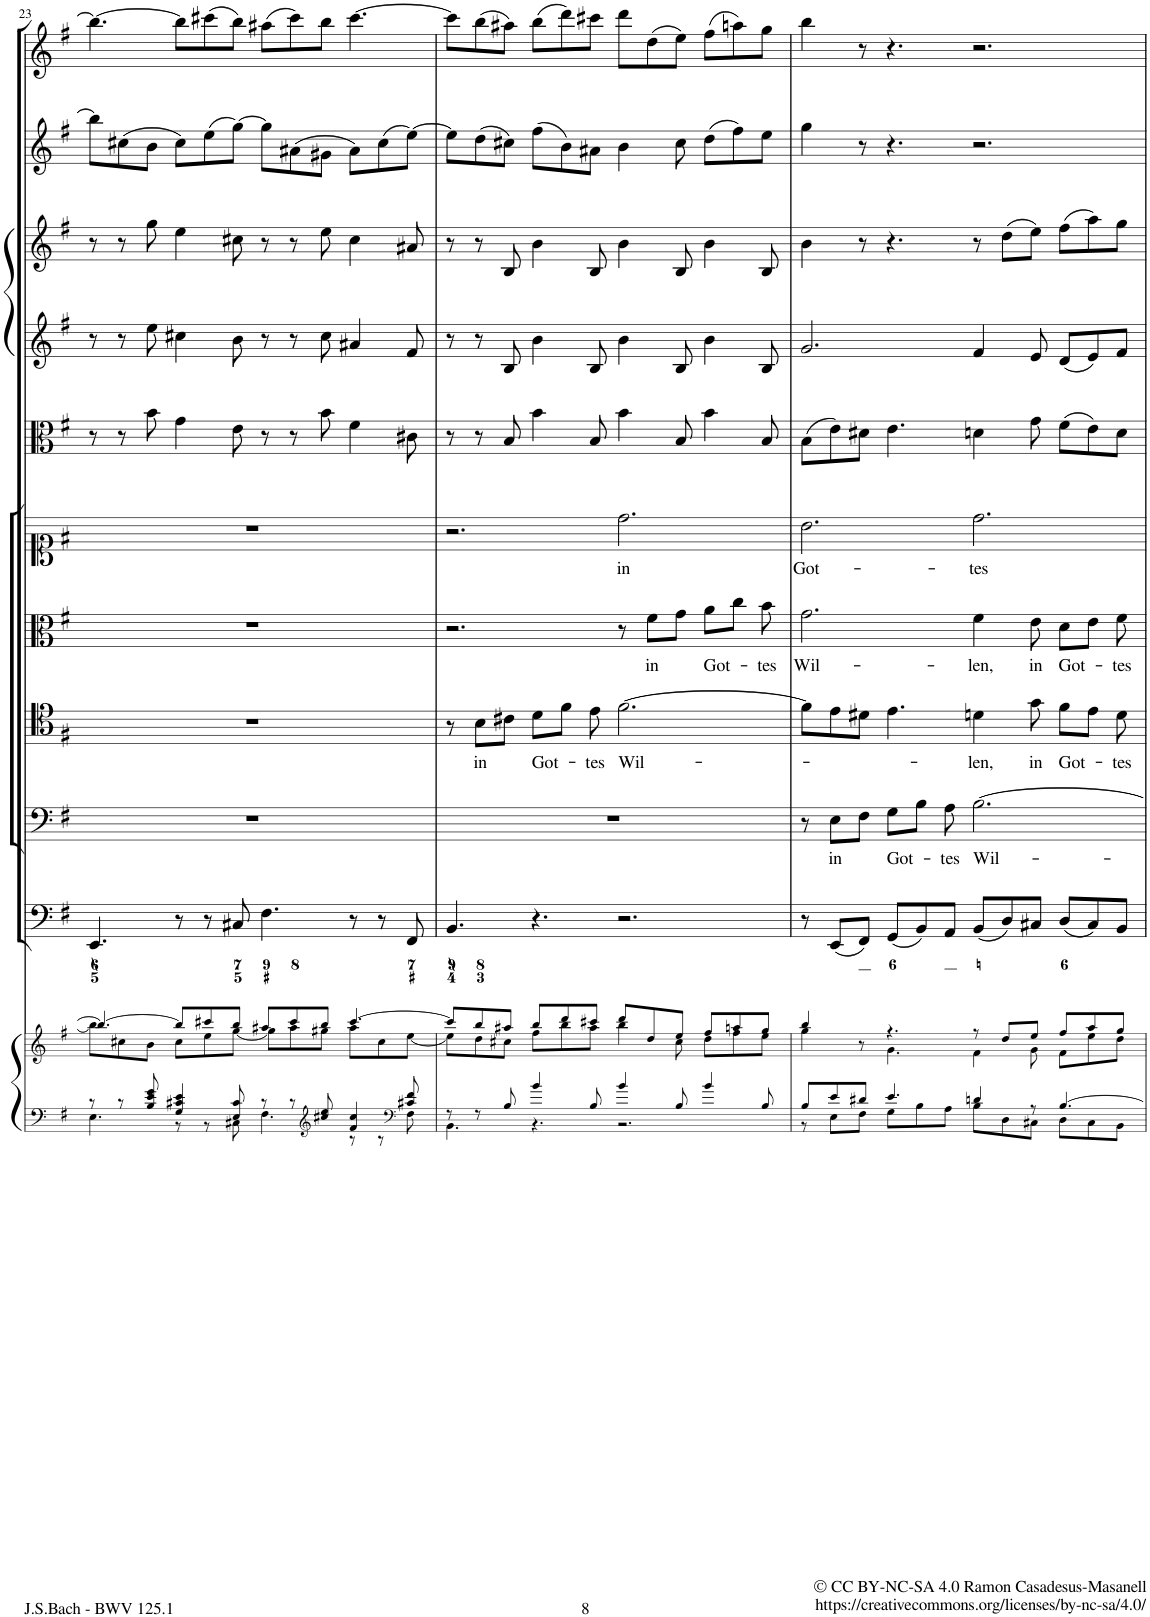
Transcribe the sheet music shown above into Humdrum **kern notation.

**kern	**kern	**kern	**kern	**text	**kern	**text	**kern	**text	**kern	**text	**kern	**kern	**kern	**kern	**kern
*part11	*part11	*part10	*part9	*part9	*part8	*part8	*part7	*part7	*part6	*part6	*part5	*part4	*part3	*part2	*part1
*staff12	*staff11	*staff10	*staff9	*staff9	*staff8	*staff8	*staff7	*staff7	*staff6	*staff6	*staff5	*staff4	*staff3	*staff2	*staff1
*I"Piano reduction	*	*I"Continuo	*I"Basso	*	*I"Tenore	*	*I"Alto	*	*I"Soprano Corno col Soprano	*	*I"Viola	*I"Violino II	*I"Violino I	*I"Oboe	*I"Flauto traverso
*I'Pno	*	*	*	*	*	*	*	*	*	*	*I'Vla	*I'Vln	*I'Vln	*I'Ob	*I'Fl
!!LO:PB:g=z
*clefF4	*clefG2	*clefF4	*clefF4	*	*clefC4	*	*clefC3	*	*clefC1	*	*clefC3	*clefG2	*clefG2	*clefG2	*clefG2
*k[f#]	*k[f#]	*k[f#]	*k[f#]	*	*k[f#]	*	*k[f#]	*	*k[f#]	*	*k[f#]	*k[f#]	*k[f#]	*k[f#]	*k[f#]
*M12/8	*M12/8	*M12/8	*M12/8	*	*M12/8	*	*M12/8	*	*M12/8	*	*M12/8	*M12/8	*M12/8	*M12/8	*M12/8
=23	=23	=23	=23	=23	=23	=23	=23	=23	=23	=23	=23	=23	=23	=23	=23
*^	*^	*	*	*	*	*	*	*	*	*	*	*	*	*	*
8r	4.E\	4.bb/_	8bb\L]	4.EE/	1.r	.	1.r	.	1.r	.	1.r	.	8r	8r	8r	8bb\L]	4.bb\_
8r	.	.	8cc#X\	.	.	.	.	.	.	.	.	.	8r	8r	8r	(8cc#X\	.
8B/ 8e/ 8g/	.	.	8b\J	.	.	.	.	.	.	.	.	.	8b\	8ee\	8gg\	8b\J	.
4G/ 4c#X/ 4e/	8r	8bb/L]	8cc#\L	8r	.	.	.	.	.	.	.	.	4g\	4cc#X\	4ee\	8cc#\L)	8bb\L]
.	8r	8ccc#X/	8ee\	8r	.	.	.	.	.	.	.	.	.	.	.	(8ee\	(8ccc#X\
8E/ 8c#/	8C#X\	8bb/J	[8gg\J	8C#X/	.	.	.	.	.	.	.	.	8e\	8b\	8cc#X\	[8gg\J)	8bb\J)
8r	4.F#\	8aa#X/L	8gg\L]	4.F#\	.	.	.	.	.	.	.	.	8r	8r	8r	8gg\L]	(8aa#X\L
8r	.	8ccc#/	8aa#\	.	.	.	.	.	.	.	.	.	8r	8r	8r	(8a#X\	8ccc#\)
*clefG2	*	*	*	*	*	*	*	*	*	*	*	*	*	*	*	*	*
8cc#X/ 8ee/	.	8bb/J	8gg#X\J	.	.	.	.	.	.	.	.	.	8b\	8cc#\	8ee\	8g#X\J	8bb\J
4f#/ 4cc#/	8r	[4.ccc#/	8aa#\L	8r	.	.	.	.	.	.	.	.	4f#\	4a#X/	4cc#\	8a#\L)	[4.ccc#\
.	8r	.	8cc#\	8r	.	.	.	.	.	.	.	.	.	.	.	(8cc#\	.
*clefF4	*	*	*	*	*	*	*	*	*	*	*	*	*	*	*	*	*
8c#X/ 8f#/	8F#\	.	[8ee\J	8FF#/	.	.	.	.	.	.	.	.	8c#X\	8f#/	8a#X/	[8ee\J)	.
=24	=24	=24	=24	=24	=24	=24	=24	=24	=24	=24	=24	=24	=24	=24	=24	=24	=24
8r	4.BB\	8ccc#/L]	8ee\L]	4.BB/	1.r	.	8r	.	2.r	.	2.r	.	8r	8r	8r	8ee\L]	8ccc#\L]
!	!	!	!	!	!	!	!	!LO:LY:b	!	!	!	!	!	!	!	!	!
8r	.	8bb/	8dd\	.	.	.	8B\L	in	.	.	.	.	8r	8r	8r	(8dd\	(8bb\
8B/	.	8aa#X/J	8cc#X\J	.	.	.	8c#X\J	.	.	.	.	.	8B/	8B/	8B/	8cc#X\J)	8aa#X\J)
!	!	!	!	!	!	!	!	!LO:LY:b	!	!	!	!	!	!	!	!	!
4b/	4.r	8bb/L	8ff#\L	4.r	.	.	8d\L	Got-	.	.	.	.	4b\	4b\	4b\	(8ff#\L	(8bb\L
.	.	8ddd/	8bb\	.	.	.	8f#\J	.	.	.	.	.	.	.	.	8b\)	8ddd\)
!	!	!	!	!	!	!	!	!LO:LY:b	!	!	!	!	!	!	!	!	!
8B/	.	8ccc#X/J	8aa#\J	.	.	.	8e\	-tes	.	.	.	.	8B/	8B/	8B/	8a#X\J	8ccc#X\J
!	!	!	!	!	!	!	!	!LO:LY:b	!	!	!	!LO:LY:b	!	!	!	!	!
4b/	2.r	8ddd/L	4bb\	2.r	.	.	[2.f#\	Wil-	8r	.	2.dd\	in	4b\	4b\	4b\	4b\	8ddd\L
!	!	!	!	!	!	!	!	!	!	!LO:LY:b	!	!	!	!	!	!	!
.	.	8dd/	.	.	.	.	.	.	8f#\L	in	.	.	.	.	.	.	(8dd\
8B/	.	8ee/J	8cc#\	.	.	.	.	.	8g\J	.	.	.	8B/	8B/	8B/	8cc#\	8ee\J)
!	!	!	!	!	!	!	!	!	!	!LO:LY:b	!	!	!	!	!	!	!
4b/	.	8ff#/L	8dd\L	.	.	.	.	.	8a\L	Got-	.	.	4b\	4b\	4b\	(8dd\L	(8ff#\L
.	.	8aan/	8ff#\	.	.	.	.	.	8cc\J	.	.	.	.	.	.	8ff#\)	8aan\)
!	!	!	!	!	!	!	!	!	!	!LO:LY:b	!	!	!	!	!	!	!
8B/	.	8gg/J	8ee\J	.	.	.	.	.	8b\	-tes	.	.	8B/	8B/	8B/	8ee\J	8gg\J
=25	=25	=25	=25	=25	=25	=25	=25	=25	=25	=25	=25	=25	=25	=25	=25	=25	=25
!	!	!	!	!	!	!	!	!	!	!LO:LY:b	!	!LO:LY:b	!	!	!	!	!
8B/L	8r	4bb/	4gg\	8r	8r	.	8f#\L]	.	2.g\	Wil-	2.b\	Got-	(8B\L	2.g/	4b\	4gg\	4bb\
!	!	!	!	!	!	!LO:LY:b	!	!	!	!	!	!	!	!	!	!	!
8e/	8E\L	.	.	(8EE/L	8E\L	in	8e\	.	.	.	.	.	8e\)	.	.	.	.
8d#X/J	8F#\J	8r	8ryy	8FF#/J)	8F#\J	.	8d#X\J	.	.	.	.	.	8d#X\J	.	8r	8r	8r
!	!	!	!	!	!	!LO:LY:b	!	!	!	!	!	!	!	!	!	!	!
4.e/	8G\L	4.r	4.g\	(8GG/L	8G\L	Got-	4.e\	.	.	.	.	.	4.e\	.	4.r	4.r	4.r
.	8B\	.	.	8BB/)	8B\J	.	.	.	.	.	.	.	.	.	.	.	.
!	!	!	!	!	!	!LO:LY:b	!	!	!	!	!	!	!	!	!	!	!
.	8A\J	.	.	8AA/J	8A\	-tes	.	.	.	.	.	.	.	.	.	.	.
!	!	!	!	!	!	!LO:LY:b	!	!LO:LY:b	!	!LO:LY:b	!	!LO:LY:b	!	!	!	!	!
4dn/	8B\L	8r	4f#\	(8BB/L	[2.B\	Wil-	4dn\	-len,	4f#\	-len,	2.dd\	-tes	4dn\	4f#/	8r	2.r	2.r
.	8D\	8dd/L	.	8D/)	.	.	.	.	.	.	.	.	.	.	(8dd\L	.	.
!	!	!	!	!	!	!	!	!LO:LY:b	!	!LO:LY:b	!	!	!	!	!	!	!
8r	8C#X\J	8ee/J	8g\	8C#X/J	.	.	8g\	in	8e\	in	.	.	8g\	8e/	8ee\J)	.	.
!	!	!	!	!	!	!	!	!LO:LY:b	!	!LO:LY:b	!	!	!	!	!	!	!
[4.B/	8D\L	8ff#/L	8f#\L	(8D/L	.	.	8f#\L	Got-	8d\L	Got-	.	.	(8f#\L	(8d/L	(8ff#\L	.	.
.	8C#\	8aa/	8ee\	8C#/)	.	.	8e\J	.	8e\J	.	.	.	8e\)	8e/)	8aa\)	.	.
!	!	!	!	!	!	!	!	!LO:LY:b	!	!LO:LY:b	!	!	!	!	!	!	!
.	8BB\J	8gg/J	8dd\J	8BB/J	.	.	8d\	-tes	8f#\	-tes	.	.	8d\J	8f#/J	8gg\J	.	.
*v	*v	*	*	*	*	*	*	*	*	*	*	*	*	*	*	*	*
*	*v	*v	*	*	*	*	*	*	*	*	*	*	*	*	*	*
=	=	=	=	=	=	=	=	=	=	=	=	=	=	=	=
*-	*-	*-	*-	*-	*-	*-	*-	*-	*-	*-	*-	*-	*-	*-	*-
